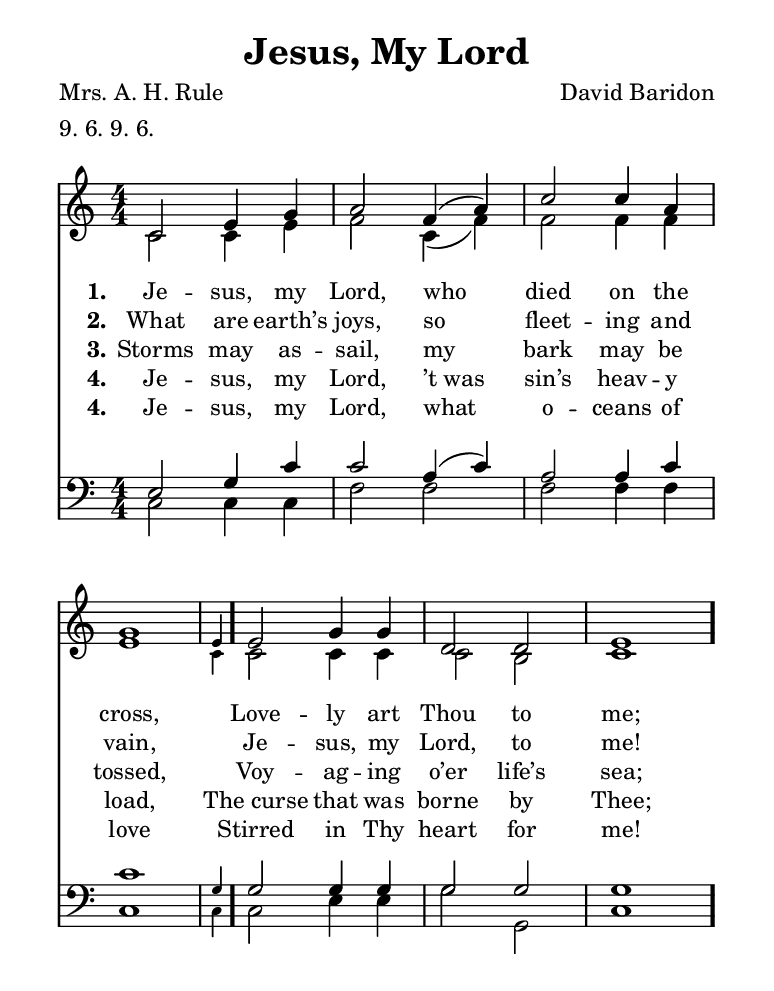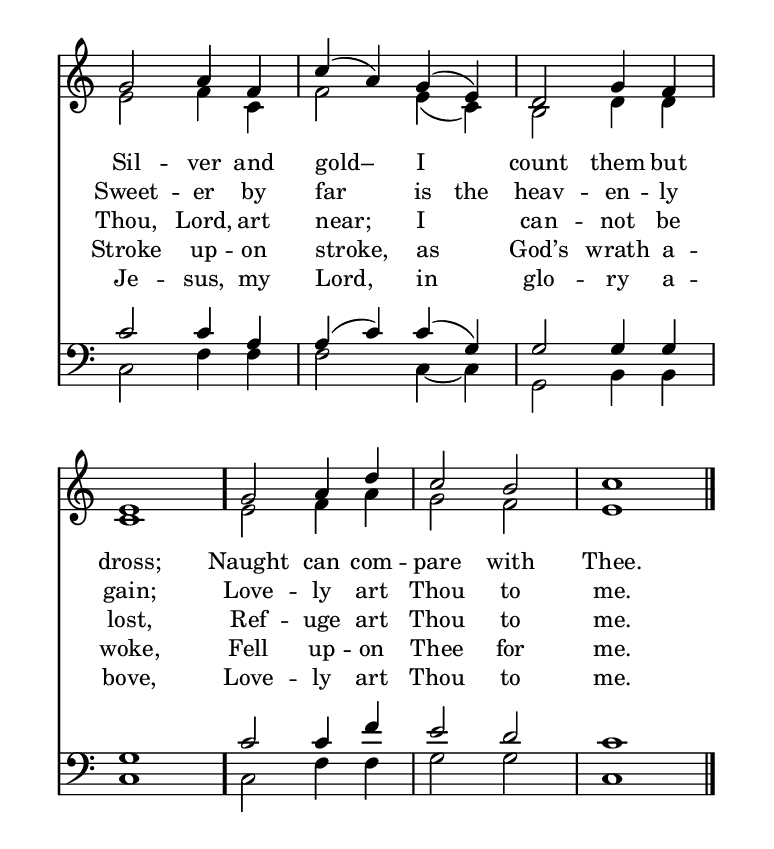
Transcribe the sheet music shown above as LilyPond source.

\include "common/global.ily"
\paper {
  \include "common/paper.ily"
  ragged-bottom = ##t
  systems-per-page = #(cond (is-eogsized 1) (#t #f))
}

\header{
  hymnnumber = "284"
  title = "Jesus, My Lord"
  tunename = ""
  meter = "9. 6. 9. 6."
  poet = "Mrs. A. H. Rule"
  composer = "David Baridon"
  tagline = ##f
}

global = {
  \include "common/overrides.ily"
  \override Staff.TimeSignature.style = #'numbered
  \time 4/4
  \override Score.MetronomeMark.transparent = ##t % hide all fermata changes too
  \tempo 4=120
  \key c \major
  \autoBeamOff
}

notesSoprano = {
\global
\relative c' {

  c2 e4 g | a2 f4( a) | c2 c4 a | g1 |
  \grace e4 e2 g4 g | d2 d | e1 | % TODO play grace note in MIDI only for verse 4
  g2 a4 f | c'( a) g( e) | d2 g4 f | e1 |
  g2 a4 d | c2 b | c1 |

  \bar "|."

}
}

notesAlto = {
\global
\relative e' {

  c2 c4 e | f2 c4( f) | f2 f4 f | e1 |
  \grace c4 c2 c4 c c2 b | c1 |
  e2 f4 c | f2 e4( c) | b2 d4 d | c1 |
  e2 f4 a | g2 f | e1 |

}
}

notesTenor = {
\global
\relative a {

  e2 g4 c | c2 a4( c) | a2 a4 c | c1 |
  \grace g4 g2 g4 g | g2 g | g1 |
  c2 c4 a | a( c) c( g) | g2 g4 g | g1 |
  c2 c4 f | e2 d | c1 |

}
}

notesBass = {
\global
\relative f {

  c2 c4 c | f2 f | f2 f4 f | c1 |
  \grace c4 c2 e4 e | g2 g, | c1 |
  c2 f4 f | f2 c4 ~ c4 | g2 b4 b | c1 |
  c2 f4 f | g2 g | c,1 |

}
}

wordsA = \lyricmode {
\set stanza = "1."

Je -- sus, my Lord, who died on the cross, \bar "."
Love -- ly art Thou to me; \bar "."
Sil -- ver and gold– I count them but dross; \bar "."
Naught can com -- pare with Thee. \bar "."

}

wordsB = \lyricmode {
\set stanza = "2."

What are earth’s joys, so fleet -- ing and vain,
Je -- sus, my Lord, to me!
Sweet -- er by far { \mon } is the { \moff } heav -- en -- ly gain;
Love -- ly art Thou to me.

}

wordsC = \lyricmode {
\set stanza = "3."

Storms may as -- sail, my bark may be tossed,
Voy -- ag -- ing o’er life’s sea;
Thou, Lord, art near; I can -- not be lost,
Ref -- uge art Thou to me.

}

wordsD = \lyricmode {
\set stanza = "4."

Je -- sus, my Lord, ’t_was sin’s heav -- y load,
The_curse that was borne by Thee;
Stroke up -- on stroke, as God’s wrath a -- woke,
Fell up -- on Thee for me.

}

wordsE = \lyricmode {
\set stanza = "4."

Je -- sus, my Lord, what o -- ceans of love
Stirred in Thy heart for me!
Je -- sus, my Lord, in glo -- ry a -- bove,
Love -- ly art Thou to me.

}

\score {
  \context ChoirStaff <<
    \context Staff = upper <<
      \set ChoirStaff.systemStartDelimiter = #'SystemStartBar
      \context Voice  = sopranos { \voiceOne << \notesSoprano >> }
      \context Voice  = altos { \voiceTwo << \notesAlto >> }
      \context Lyrics = one   \lyricsto sopranos \wordsA
      \context Lyrics = two   \lyricsto sopranos \wordsB
      \context Lyrics = three \lyricsto sopranos \wordsC
      \context Lyrics = four  \lyricsto sopranos \wordsD
      \context Lyrics = five  \lyricsto sopranos \wordsE
    >>
    \context Staff = men <<
      \clef bass
      \context Voice  = tenors { \voiceOne << \notesTenor >> }
      \context Voice  = basses { \voiceTwo << \notesBass >> }
    >>
  >>
  \layout {
    \include "common/layout.ily"
  }
  \midi{
    \include "common/midi.ily"
  }
}

\version "2.19.49"  % necessary for upgrading to future LilyPond versions.

% vi:set et ts=2 sw=2 ai nocindent syntax=lilypond:
